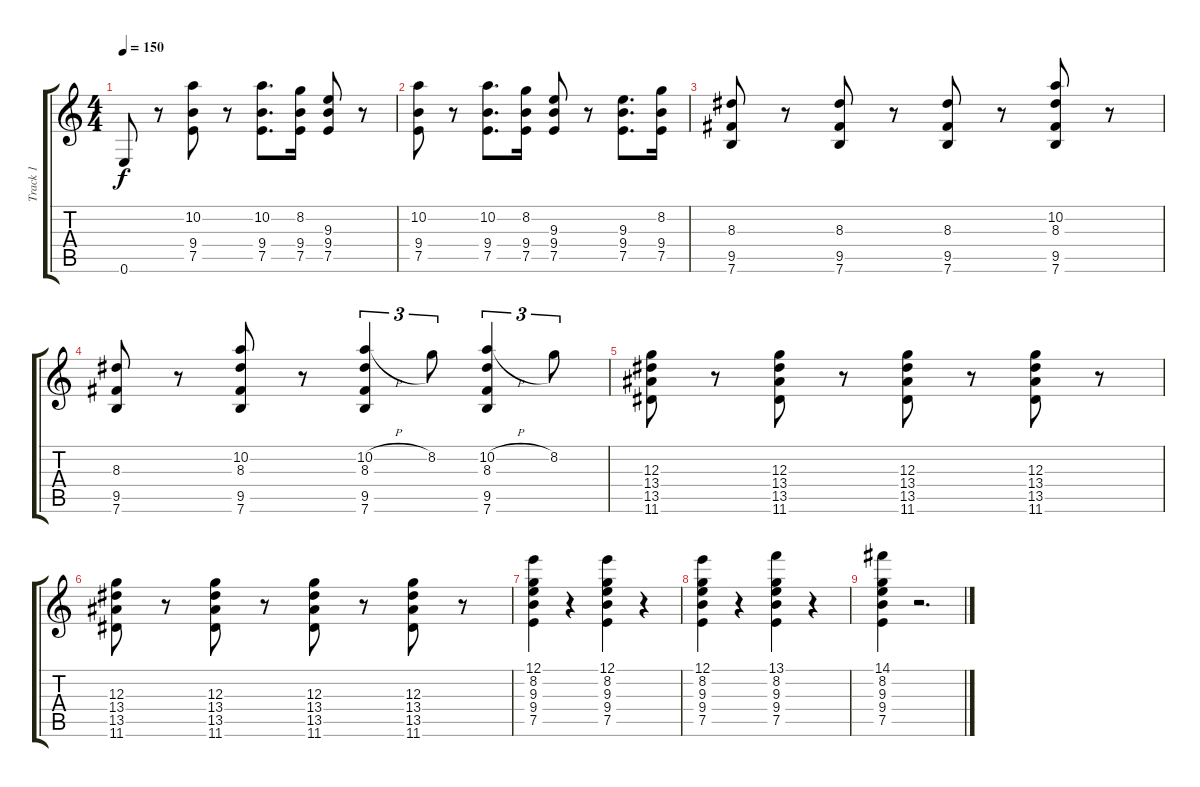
\track ("Track 1" "Track 1") {instrument acousticguitarsteel}
\staff {score tabs}
\tuning (E4 B3 G3 D3 A2 E2) {hide}
\ts (4 4)
\tempo 150
\clef g2
\ks c
0.6.8{dy f} r.8 (10.2 9.4 7.5).8 r.8 (10.2 9.4 7.5).8{d} (8.2 9.4 7.5).16 (9.3 9.4 7.5).8 r.8 |
(10.2 9.4 7.5).8 r.8 (10.2 9.4 7.5).8{d} (8.2 9.4 7.5).16 (9.3 9.4 7.5).8 r.8 (9.3 9.4 7.5).8{d} (8.2 9.4 7.5).16 |
(8.3 9.5 7.6).8{volume 8} r.8 (8.3 9.5 7.6).8{volume 9} r.8 (8.3 9.5 7.6).8{volume 10} r.8 (10.2 8.3 9.5 7.6).8{volume 11} r.8 |
(8.3 9.5 7.6).8{volume 12} r.8 (10.2 8.3 9.5 7.6).8{volume 13} r.8 (10.2{h} 8.3 9.5 7.6).4{tu (3 2) volume 14} 8.2.8{tu (3 2)} (10.2{h} 8.3 9.5 7.6).4{tu (3 2) volume 15} 8.2.8{tu (3 2) volume 12} |
(12.3 13.4 13.5 11.6).8 r.8 (12.3 13.4 13.5 11.6).8 r.8 (12.3 13.4 13.5 11.6).8 r.8 (12.3 13.4 13.5 11.6).8 r.8 |
(12.3 13.4 13.5 11.6).8 r.8 (12.3 13.4 13.5 11.6).8 r.8 (12.3 13.4 13.5 11.6).8 r.8 (12.3 13.4 13.5 11.6).8 r.8 |
(12.1 8.2 9.3 9.4 7.5).4 r.4 (12.1 8.2 9.3 9.4 7.5).4 r.4 |
(12.1 8.2 9.3 9.4 7.5).4 r.4 (13.1 8.2 9.3 9.4 7.5).4 r.4 |
(14.1 8.2 9.3 9.4 7.5).4 r.2{d}
